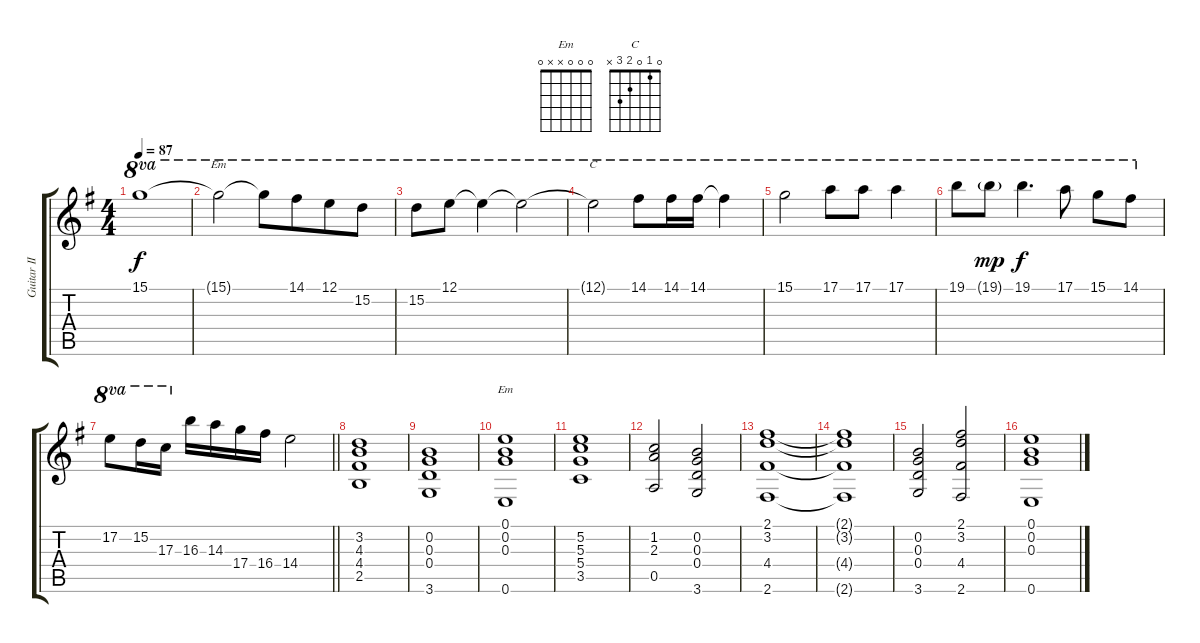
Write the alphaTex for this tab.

\track ("Guitar II" "Guitar II") {instrument overdrivenguitar}
\staff {score tabs}
\tuning (E4 B3 G3 D3 A2 E2) {hide}
\chord ("Em" 0 0 0 2 2 0)
\chord ("C" 0 1 0 2 3 x)
\chord ("Em" 0 0 0 x x 0)
\ts (4 4)
\tempo 87
\clef g2
\ks g
15.1.1{ot 8va dy f} |
15.1{t}.2{ch "Em" ot 8va} 15.1{t}.8{ot 8va} 14.1.8{ot 8va beam merge} 12.1.8{ot 8va} 15.2.8{ot 8va} |
15.2.8{ot 8va} 12.1.8{ot 8va} 12.1{t}.4{ot 8va} 12.1{t}.2{ot 8va} |
12.1{t}.2{ch "C" ot 8va} 14.1.8{ot 8va} 14.1.16{ot 8va} 14.1.16{ot 8va} 14.1{t}.4{ot 8va} |
15.1.2{ot 8va} 17.1.8{ot 8va} 17.1.8{ot 8va} 17.1.4{ot 8va} |
19.1.8{ot 8va} 19.1{g}.8{ot 8va dy mp} 19.1.4{d ot 8va dy f} 17.1.8{ot 8va} 15.1.8{ot 8va} 14.1.8{ot 8va} |
\barLineRight lightlight
17.2.8{ot 8va} 15.2.16{ot 8va} 17.3.16{ot 8va} 16.3.16 14.3.16 17.4.16 16.4.16 14.4.2 |
(3.2 4.3 4.4 2.5).1 |
(0.2 0.3 0.4 3.6).1 |
(0.1 0.2 0.3 0.6).1{ch "Em"} |
(5.2 5.3 5.4 3.5).1 |
(1.2 2.3 0.5).2 (0.2 0.3 0.4 3.6).2 |
(2.1 3.2 4.4 2.6).1 |
(2.1{t} 3.2{t} 4.4{t} 2.6{t}).1 |
(0.2 0.3 0.4 3.6).2 (2.1 3.2 4.4 2.6).2 |
(0.1 0.2 0.3 0.6).1
